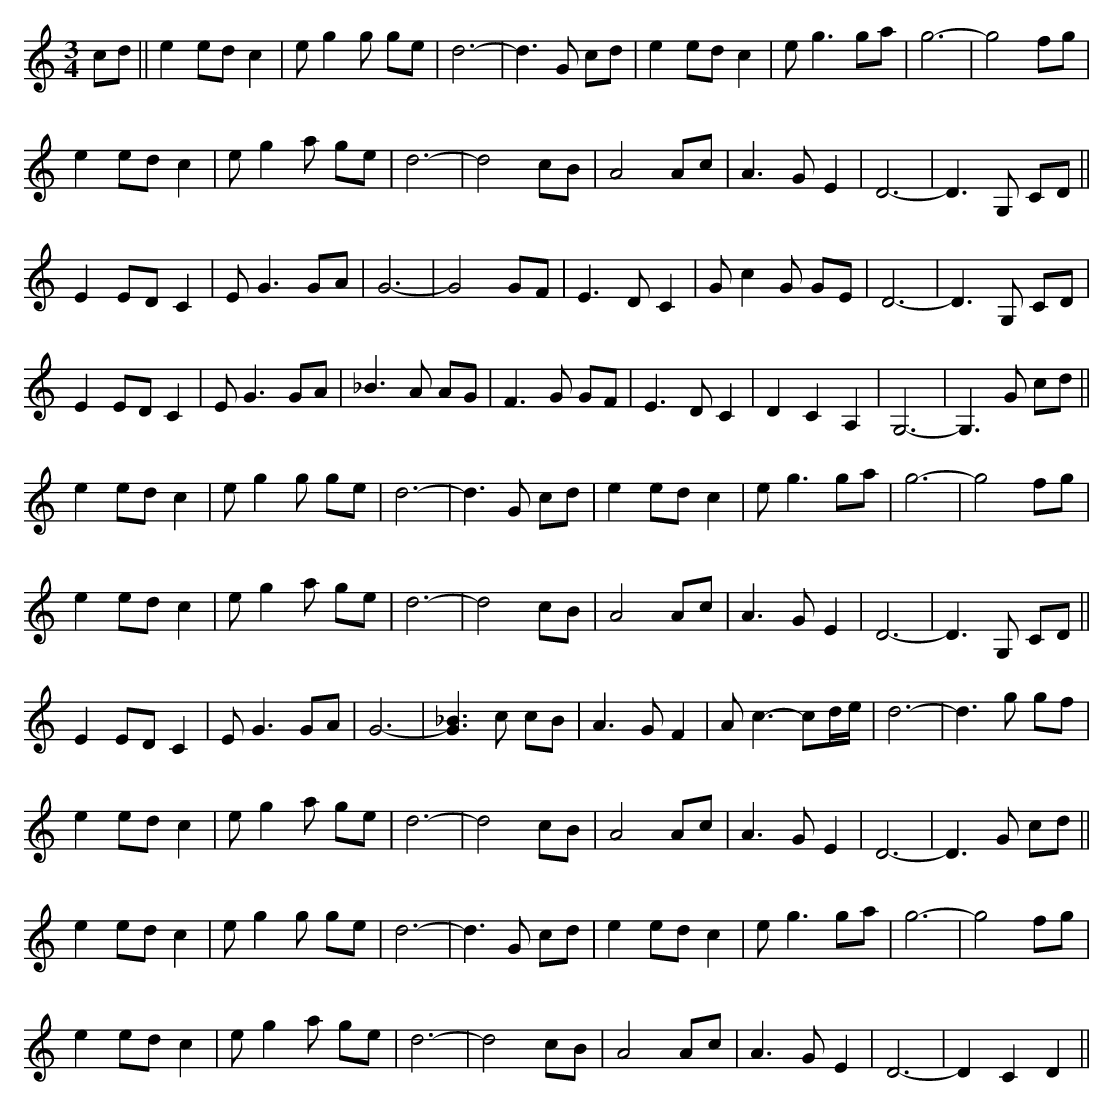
X:1
M:3/4
K:C
cd||e2ed c2|eg2g ge|d6-|d3G cd|e2ed c2|eg3ga|g6-|g4fg|
e2ed c2|eg2 a ge|d6-|d4cB|A4Ac|A3GE2|D6-|D3G, CD||
E2EDC2|EG3GA|G6-|G4GF|E3DC2|Gc2G GE|D6-|D3G, CD|
E2EDC2|EG3GA|_B3A AG|F3G GF|E3DC2|D2C2A,2|G,6-|G,3 G cd||
e2ed c2|eg2g ge|d6-|d3G cd|e2ed c2|eg3ga|g6-|g4fg|
e2ed c2|eg2 a ge|d6-|d4cB|A4Ac|A3GE2|D6-|D3G, CD||
E2EDC2|EG3GA|G6-|[G3_B3]c cB|A3GF2|Ac3-cd/e/|d6-|d3 g gf|
e2ed c2|eg2 a ge|d6-|d4cB|A4Ac|A3GE2|D6-|D3G cd||
e2ed c2|eg2g ge|d6-|d3G cd|e2ed c2|eg3ga|g6-|g4fg|
e2ed c2|eg2 a ge|d6-|d4cB|A4Ac|A3GE2|D6-|D2 C2D2||
